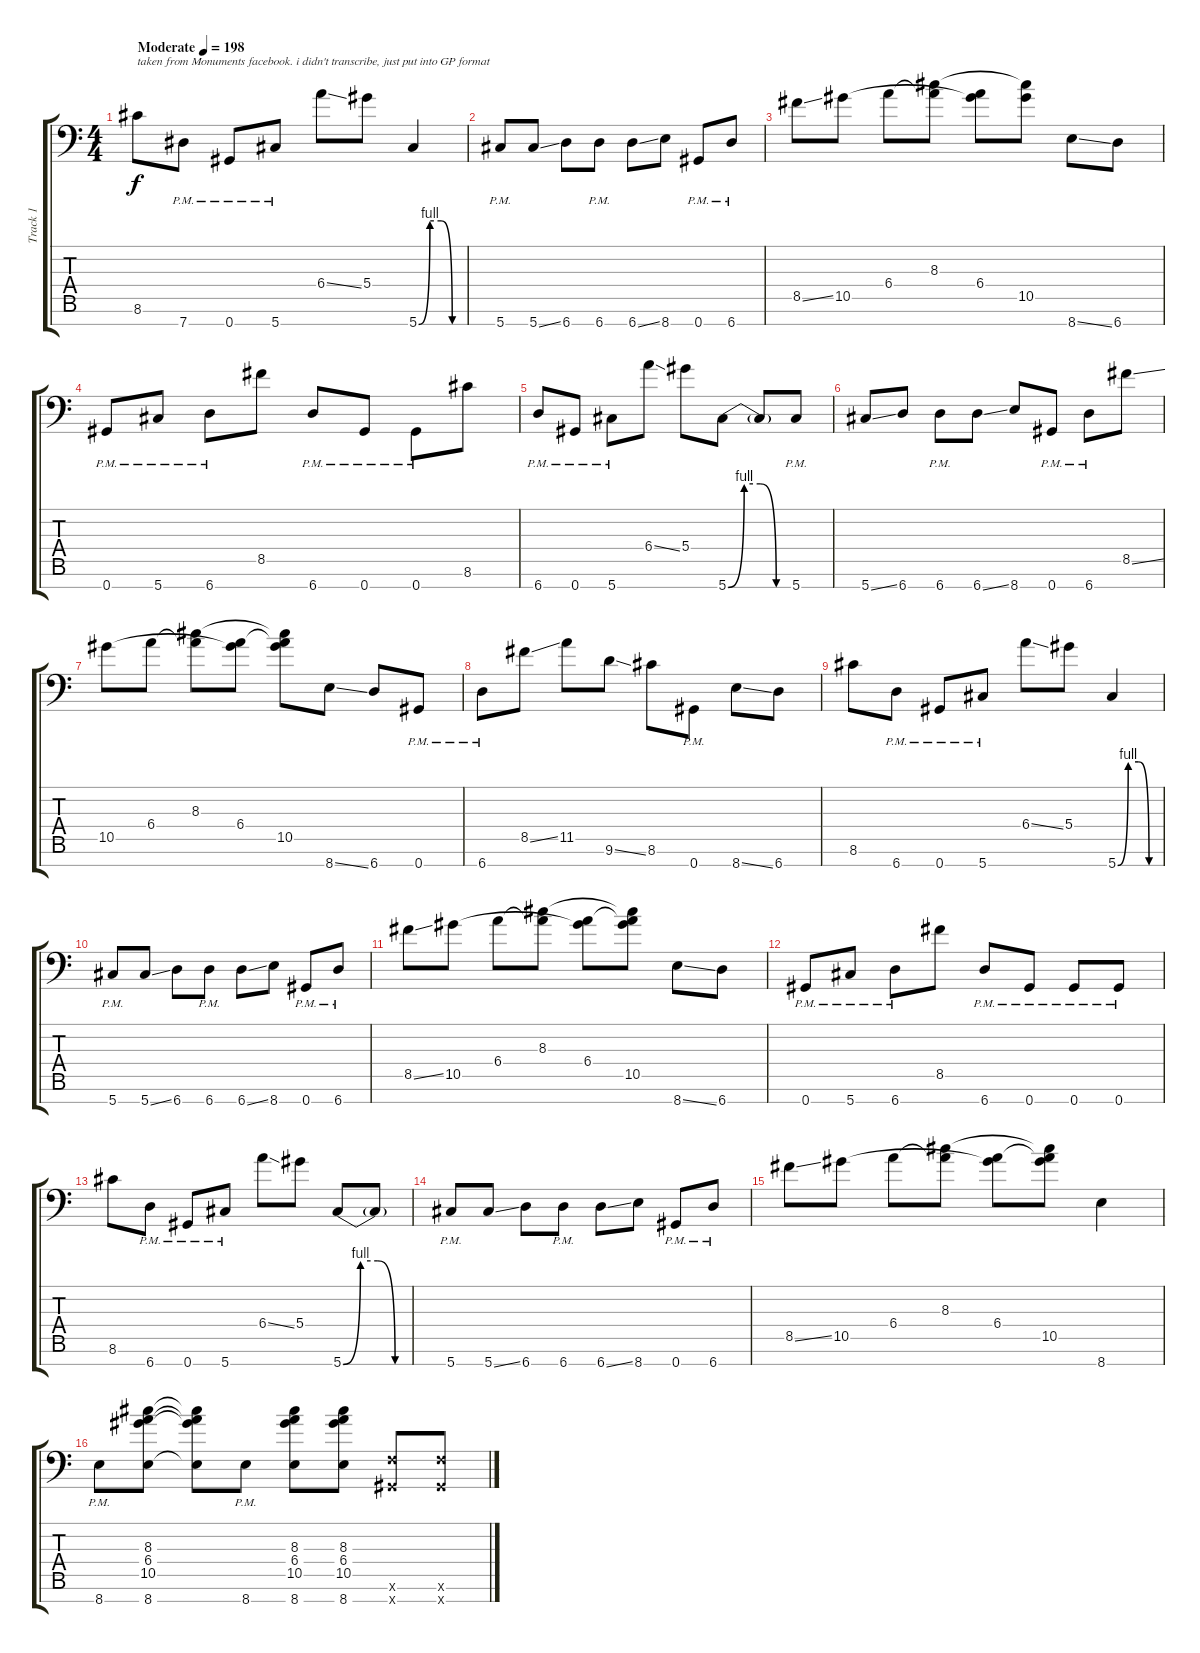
\track ("Track 1" "Track 1") {instrument distortionguitar}
\staff {score tabs}
\tuning (Eb4 Bb3 F3 Eb3 Bb2 F2 Ab1) {hide}
\ts (4 4)
\tempo (198 "Moderate")
\clef f4
\ks c
8.6.8{txt "taken from Monuments facebook. i didn't transcribe, just put into GP format" dy f instrument distortionguitar} 7.7{pm}.8 0.7{pm}.8 5.7{pm}.8 6.4{ss}.8 5.4.8 5.7{be (custom 0 0 15 4 30 4 45 0 60 0)}.4 |
5.7{pm}.8 5.7{ss}.8 6.7.8 6.7{pm}.8 6.7{ss}.8 8.7.8 0.7{pm}.8 6.7{pm}.8 |
8.5{ss}.8 10.5.8 6.4.8 (8.3 6.4{t}).8 (6.4 10.5{t}).8 (8.3{t} 10.5).8 8.7{ss}.8 6.7.8 |
0.7{pm}.8 5.7{pm}.8 6.7{pm}.8 8.5.8 6.7{pm}.8 0.7{pm}.8 0.7{pm}.8 8.6.8 |
6.7{pm}.8 0.7{pm}.8 5.7{pm}.8 6.4{ss}.8 5.4.8 5.7{be (custom 0 0 15 4 30 4 45 0 60 0)}.8 5.7{t}.8 5.7{pm}.8 |
5.7{ss}.8 6.7.8 6.7{pm}.8 6.7{ss}.8 8.7.8 0.7{pm}.8 6.7{pm}.8 8.5{ss}.8 |
10.5.8 6.4.8 (8.3 6.4{t}).8 (6.4 10.5{t}).8 (8.3{t} 6.4{t} 10.5).8 8.7{ss}.8 6.7.8 0.7{pm}.8 |
6.7{pm}.8 8.5{ss}.8 11.5.8 9.6{ss}.8 8.6.8 0.7{pm}.8 8.7{ss}.8 6.7.8 |
8.6.8 6.7{pm}.8 0.7{pm}.8 5.7{pm}.8 6.4{ss}.8 5.4.8 5.7{be (custom 0 0 15 4 30 4 45 0 60 0)}.4 |
5.7{pm}.8 5.7{ss}.8 6.7.8 6.7{pm}.8 6.7{ss}.8 8.7.8 0.7{pm}.8 6.7{pm}.8 |
8.5{ss}.8 10.5.8 6.4.8 (8.3 6.4{t}).8 (6.4 10.5{t}).8 (8.3{t} 6.4{t} 10.5).8 8.7{ss}.8 6.7.8 |
0.7{pm}.8 5.7{pm}.8 6.7{pm}.8 8.5.8 6.7{pm}.8 0.7{pm}.8 0.7{pm}.8 0.7{pm}.8 |
8.6.8 6.7{pm}.8 0.7{pm}.8 5.7{pm}.8 6.4{ss}.8 5.4.8 5.7{be (custom 0 0 15 4 30 4 45 0 60 0)}.8 5.7{t}.8 |
5.7{pm}.8 5.7{ss}.8 6.7.8 6.7{pm}.8 6.7{ss}.8 8.7.8 0.7{pm}.8 6.7{pm}.8 |
8.5{ss}.8 10.5.8 6.4.8 (8.3 6.4{t}).8 (6.4 10.5{t}).8 (8.3{t} 6.4{t} 10.5).8 8.7.4 |
8.7{pm}.8 (8.3 6.4 10.5 8.7).8 (8.3{t} 6.4{t} 10.5{t} 8.7{t}).8 8.7{pm}.8 (8.3 6.4 10.5 8.7).8 (8.3 6.4 10.5 8.7).8 (0.6{x} 0.7{x}).8 (0.6{x} 0.7{x}).8
